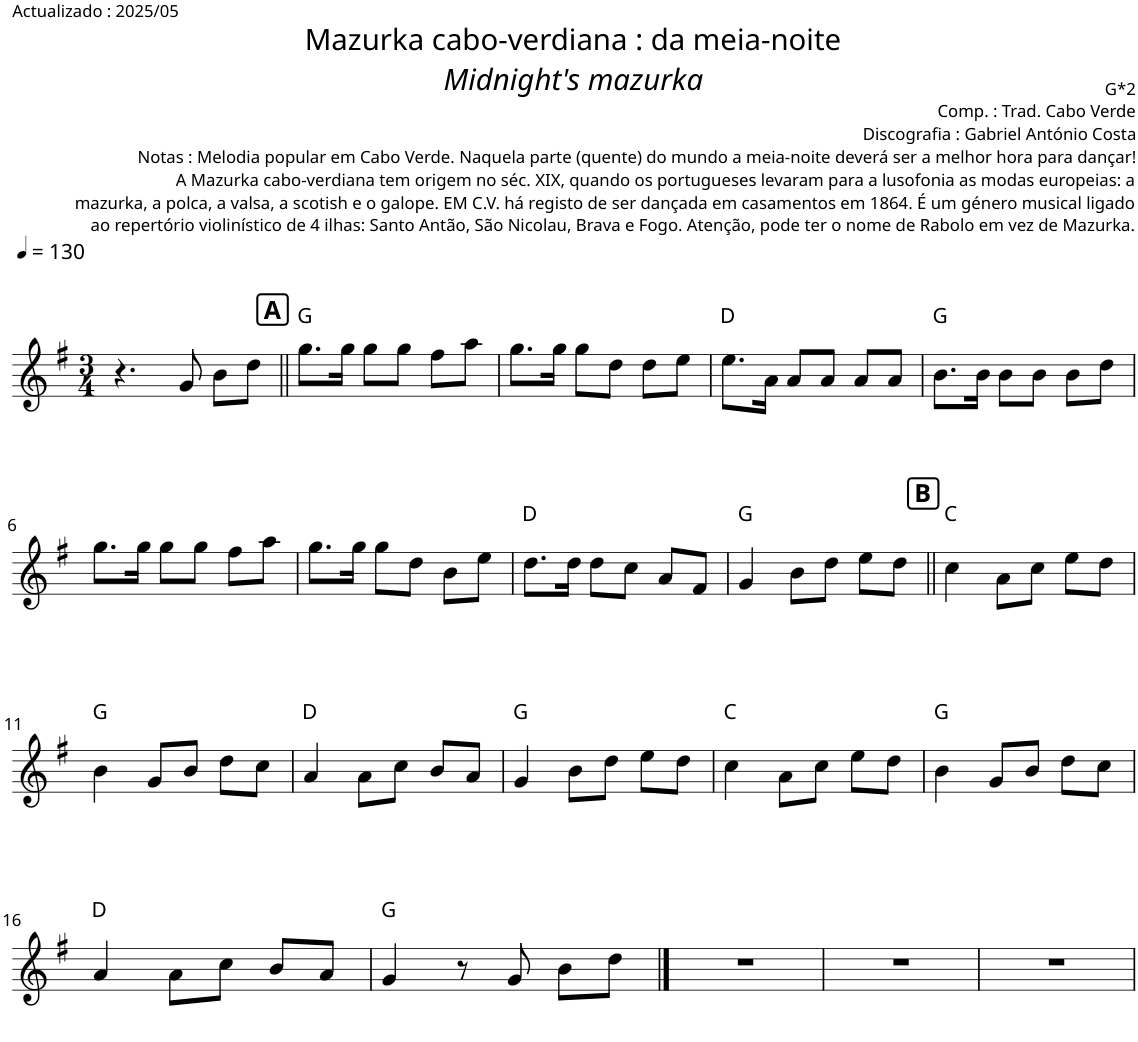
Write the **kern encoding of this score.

**kern	**harte
*part1	*part1
*staff1	*
*I"Piano	*
*I'Pno.	*
*clefG2	*
*k[f#]	*
*M3/4	*
*MM130	*
=1	=1
4.r	.
8g/	.
8b\L	.
8dd\J	.
!!LO:REH:place=s1:a:B:cj:fs=12:t=A
=2||	=2||
8.gg\L	G:maj
16gg\Jk	.
8gg\L	.
8gg\J	.
8ff#\L	.
8aa\J	.
=3	=3
8.gg\L	.
16gg\Jk	.
8gg\L	.
8dd\J	.
8dd\L	.
8ee\J	.
=4	=4
8.ee\L	D:maj
16a\Jk	.
8a/L	.
8a/J	.
8a/L	.
8a/J	.
=5	=5
8.b\L	G:maj
16b\Jk	.
8b\L	.
8b\J	.
8b\L	.
8dd\J	.
!!LO:LB:g=z
=6	=6
8.gg\L	.
16gg\Jk	.
8gg\L	.
8gg\J	.
8ff#\L	.
8aa\J	.
=7	=7
8.gg\L	.
16gg\Jk	.
8gg\L	.
8dd\J	.
8b\L	.
8ee\J	.
=8	=8
8.dd\L	D:maj
16dd\Jk	.
8dd\L	.
8cc\J	.
8a/L	.
8f#/J	.
=9	=9
4g/	G:maj
8b\L	.
8dd\J	.
8ee\L	.
8dd\J	.
!!LO:REH:place=s1:a:B:cj:fs=12:t=B
=10||	=10||
4cc\	C:maj
8a\L	.
8cc\J	.
8ee\L	.
8dd\J	.
!!LO:LB:g=z
=11	=11
4b\	G:maj
8g/L	.
8b/J	.
8dd\L	.
8cc\J	.
=12	=12
4a/	D:maj
8a\L	.
8cc\J	.
8b/L	.
8a/J	.
=13	=13
4g/	G:maj
8b\L	.
8dd\J	.
8ee\L	.
8dd\J	.
=14	=14
4cc\	C:maj
8a\L	.
8cc\J	.
8ee\L	.
8dd\J	.
=15	=15
4b\	G:maj
8g/L	.
8b/J	.
8dd\L	.
8cc\J	.
!!LO:LB:g=z
=16	=16
4a/	D:maj
8a\L	.
8cc\J	.
8b/L	.
8a/J	.
=17	=17
4g/	G:maj
8r	.
8g/	.
8b\L	.
8dd\J	.
==18	==18
2.r	.
=19	=19
2.r	.
=20	=20
2.r	.
=	=
*-	*-
